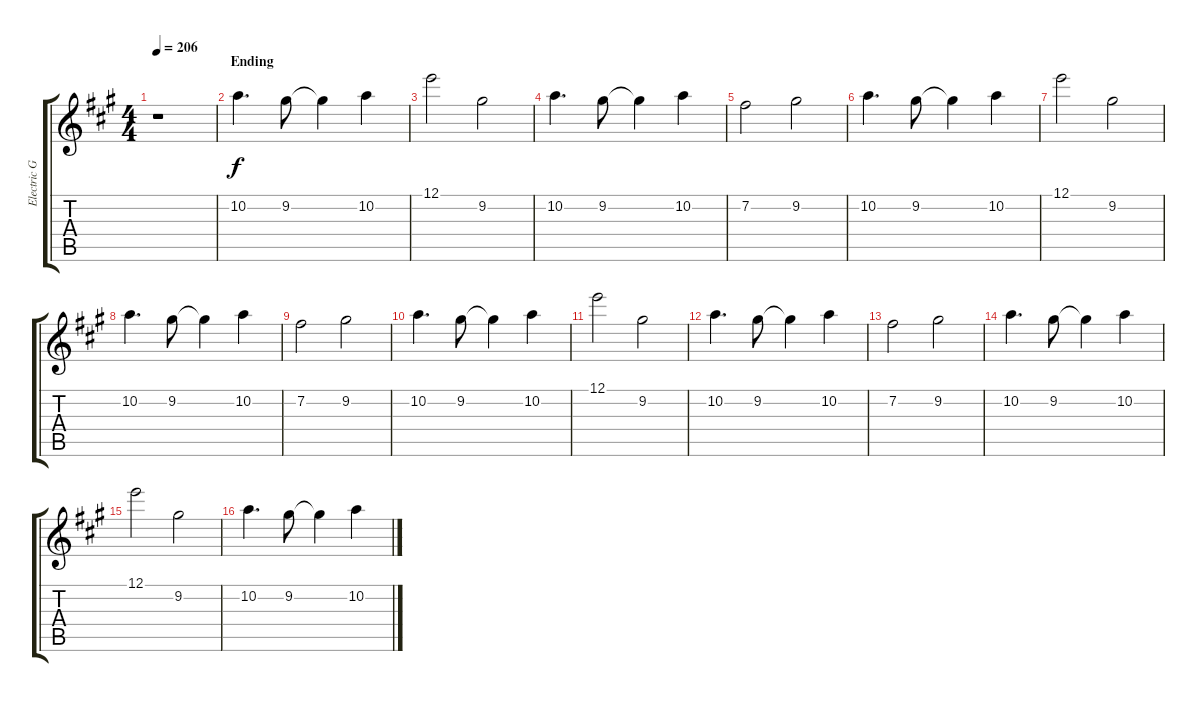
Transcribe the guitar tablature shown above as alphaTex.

\track ("Electric Guitar" "Electric G") {instrument distortionguitar}
\staff {score tabs}
\tuning (E4 B3 G3 D3 A2 E2) {hide}
\ts (4 4)
\tempo 206
\clef g2
\ks a
r.1{dy mf volume 16} |
\section ("" "Ending")
10.2.4{d dy f} 9.2.8 9.2{t}.4 10.2.4 |
12.1.2 9.2.2 |
10.2.4{d} 9.2.8 9.2{t}.4 10.2.4 |
7.2.2 9.2.2 |
10.2.4{d} 9.2.8 9.2{t}.4 10.2.4 |
12.1.2 9.2.2 |
10.2.4{d} 9.2.8 9.2{t}.4 10.2.4 |
7.2.2 9.2.2 |
10.2.4{d} 9.2.8 9.2{t}.4 10.2.4 |
12.1.2 9.2.2 |
10.2.4{d} 9.2.8 9.2{t}.4 10.2.4 |
7.2.2 9.2.2 |
10.2.4{d} 9.2.8 9.2{t}.4 10.2.4 |
12.1.2 9.2.2 |
10.2.4{d} 9.2.8 9.2{t}.4 10.2.4
